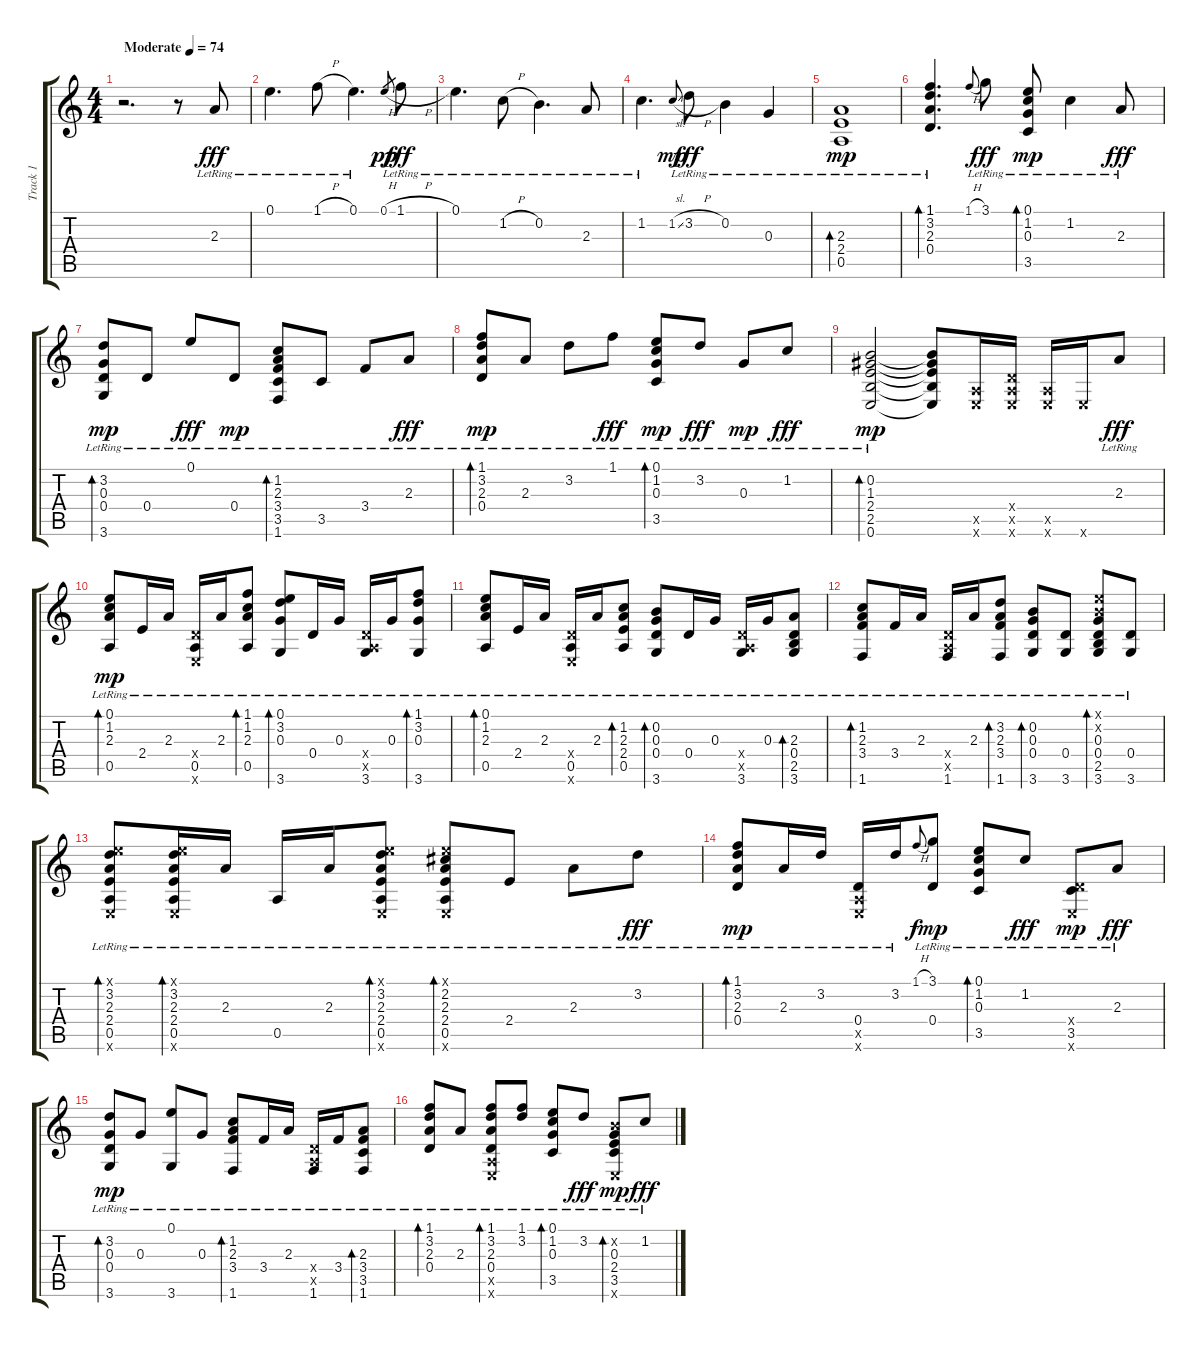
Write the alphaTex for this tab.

\track ("Track 1" "Track 1") {instrument acousticguitarsteel}
\staff {score tabs}
\tuning (E4 B3 G3 D3 A2 E2) {hide}
\ts (4 4)
\tempo (74 "Moderate")
\clef g2
\ks c
r.2{d dy fff instrument acousticguitarsteel} r.8 2.3{lr}.8 |
0.1{lr}.4{d} 1.1{h lr}.8 0.1{lr}.4{d} 0.1{h}.8{gr dy pp} 1.1{h lr}.8{dy fff} |
0.1{lr}.4{d} 1.2{h lr}.8 0.2{lr}.4{d} 2.3{lr}.8 |
1.2{lr}.4{d} 1.2{sl}.8{gr onbeat dy mp} 3.2{h lr}.8{dy fff} 0.2{lr}.4 0.3{lr}.4 |
(2.3{lr} 2.4{lr} 0.5{lr}).1{bd 120 dy mp} |
(1.1{lr} 3.2{lr} 2.3{lr} 0.4{lr}).4{d bd 30} 1.1{h}.8{gr onbeat} 3.1{lr}.8{dy fff} (0.1{lr} 1.2{lr} 0.3{lr} 3.5{lr}).8{bd 30 dy mp} 1.2{lr}.4 2.3{lr}.8{dy fff} |
(3.2{lr} 0.3{lr} 0.4{lr} 3.6{lr}).8{bd 30 dy mp} 0.4{lr}.8 0.1{lr}.8{dy fff} 0.4{lr}.8{dy mp} (1.2{lr} 2.3{lr} 3.4{lr} 3.5{lr} 1.6{lr}).8{bd 30} 3.5{lr}.8 3.4{lr}.8 2.3{lr}.8{dy fff} |
(1.1{lr} 3.2{lr} 2.3{lr} 0.4{lr}).8{bd 30 dy mp} 2.3{lr}.8 3.2{lr}.8 1.1{lr}.8{dy fff} (0.1{lr} 1.2{lr} 0.3{lr} 3.5{lr}).8{bd 30 dy mp} 3.2{lr}.8{dy fff} 0.3{lr}.8{dy mp} 1.2{lr}.8{dy fff} |
(0.2{lr} 1.3{lr} 2.4{lr} 2.5{lr} 0.6{lr}).2{bd 30 dy mp} (0.2{t} 1.3{t} 2.4{t} 2.5{t} 0.6{t}).8 (0.5{x} 0.6{x}).16 (0.4{x} 0.5{x} 0.6{x}).16 (0.5{x} 0.6{x}).16 0.6{x}.16 2.3{lr}.8{dy fff} |
(0.1{lr} 1.2{lr} 2.3{lr} 0.5{lr}).8{bd 30 dy mp} 2.4{lr}.16 2.3{lr}.16 (0.4{x} 0.5{lr} 0.6{x}).16 2.3{lr}.16 (1.1{lr} 1.2{lr} 2.3{lr} 0.5{lr}).8{bd 30} (0.1{lr} 3.2{lr} 0.3{lr} 3.6{lr}).8{bd 30} 0.4{lr}.16 0.3{lr}.16 (0.4{x} 0.5{x} 3.6{lr}).16 0.3{lr}.16 (1.1{lr} 3.2{lr} 0.3{lr} 3.6{lr}).8{bd 30} |
(0.1{lr} 1.2{lr} 2.3{lr} 0.5{lr}).8{bd 30} 2.4{lr}.16 2.3{lr}.16 (0.4{x} 0.5{lr} 0.6{x}).16 2.3{lr}.16 (1.2{lr} 2.3{lr} 2.4{lr} 0.5{lr}).8{bd 30} (0.2{lr} 0.3{lr} 0.4{lr} 3.6{lr}).8{bd 30} 0.4{lr}.16 0.3{lr}.16 (0.4{x} 0.5{x} 3.6{lr}).16 0.3{lr}.16 (2.3{lr} 0.4{lr} 2.5{lr} 3.6{lr}).8{bd 30} |
(1.2{lr} 2.3{lr} 3.4{lr} 1.6{lr}).8{bd 30} 3.4{lr}.16 2.3{lr}.16 (0.4{x} 0.5{x} 1.6{lr}).16 2.3{lr}.16 (3.2{lr} 2.3{lr} 3.4{lr} 1.6{lr}).8{bd 30} (0.2{lr} 0.3{lr} 0.4{lr} 3.6{lr}).8{bd 30} (0.4{lr} 3.6{lr}).8 (0.1{x} 0.2{x} 0.3{lr} 0.4{lr} 2.5{lr} 3.6{lr}).8{bd 30} (0.4{lr} 3.6{lr}).8 |
(0.1{x} 3.2{lr} 2.3{lr} 2.4{lr} 0.5{lr} 0.6{x}).8{bd 30} (0.1{x} 3.2{lr} 2.3{lr} 2.4{lr} 0.5{lr} 0.6{x}).16{bd 30} 2.3{lr}.16 0.5{lr}.16 2.3{lr}.16 (0.1{x} 3.2{lr} 2.3{lr} 2.4{lr} 0.5{lr} 0.6{x}).8{bd 30} (0.1{x} 2.2{lr} 2.3{lr} 2.4{lr} 0.5{lr} 0.6{x}).8{bd 30} 2.4{lr}.8 2.3{lr}.8 3.2{lr}.8{dy fff} |
(1.1{lr} 3.2{lr} 2.3{lr} 0.4{lr}).8{bd 30 dy mp} 2.3{lr}.16 3.2{lr}.16 (0.4{lr} 0.5{x} 0.6{x}).16 3.2{lr}.16 1.1{h}.8{gr onbeat dy f} (3.1{lr} 0.4{lr}).8{dy mp} (0.1{lr} 1.2{lr} 0.3{lr} 3.5{lr}).8{bd 30} 1.2{lr}.8{dy fff} (0.4{x} 3.5{lr} 0.6{x}).8{dy mp} 2.3{lr}.8{dy fff} |
(3.2{lr} 0.3{lr} 0.4{lr} 3.6{lr}).8{bd 30 dy mp} 0.3{lr}.8 (0.1{lr} 3.6{lr}).8 0.3{lr}.8 (1.2{lr} 2.3{lr} 3.4{lr} 1.6{lr}).8{bd 30} 3.4{lr}.16 2.3{lr}.16 (0.4{x} 0.5{x} 1.6{lr}).16 3.4{lr}.16 (2.3{lr} 3.4{lr} 3.5{lr} 1.6{lr}).8{bd 30} |
(1.1{lr} 3.2{lr} 2.3{lr} 0.4{lr}).8{bd 30} 2.3{lr}.8 (1.1{lr} 3.2{lr} 2.3{lr} 0.4{lr} 0.5{x} 0.6{x}).8{bd 30} (1.1{lr} 3.2{lr}).8 (0.1{lr} 1.2{lr} 0.3{lr} 3.5{lr}).8{bd 30} 3.2{lr}.8{dy fff} (0.2{x} 0.3{lr} 2.4{lr} 3.5{lr} 0.6{x}).8{bd 30 dy mp} 1.2{lr}.8{dy fff}
